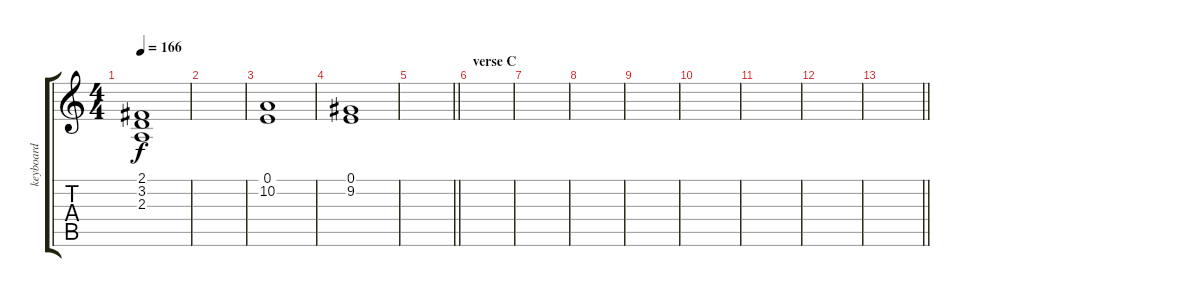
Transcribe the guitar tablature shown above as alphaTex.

\track ("keyboard" "keyboard") {instrument synthvoice}
\staff {score tabs}
\tuning (E4 B3 G3 D3 A2 E2) {hide}
\ts (4 4)
\tempo 166
\clef g2
\ks c
(2.1 3.2{t} 2.3{t}).1{dy f} |
|
(0.1 10.2).1 |
(0.1 9.2).1 |
\barLineRight lightlight
|
\section ("" "verse C")
|
|
|
|
|
|
|
\barLineRight lightlight
